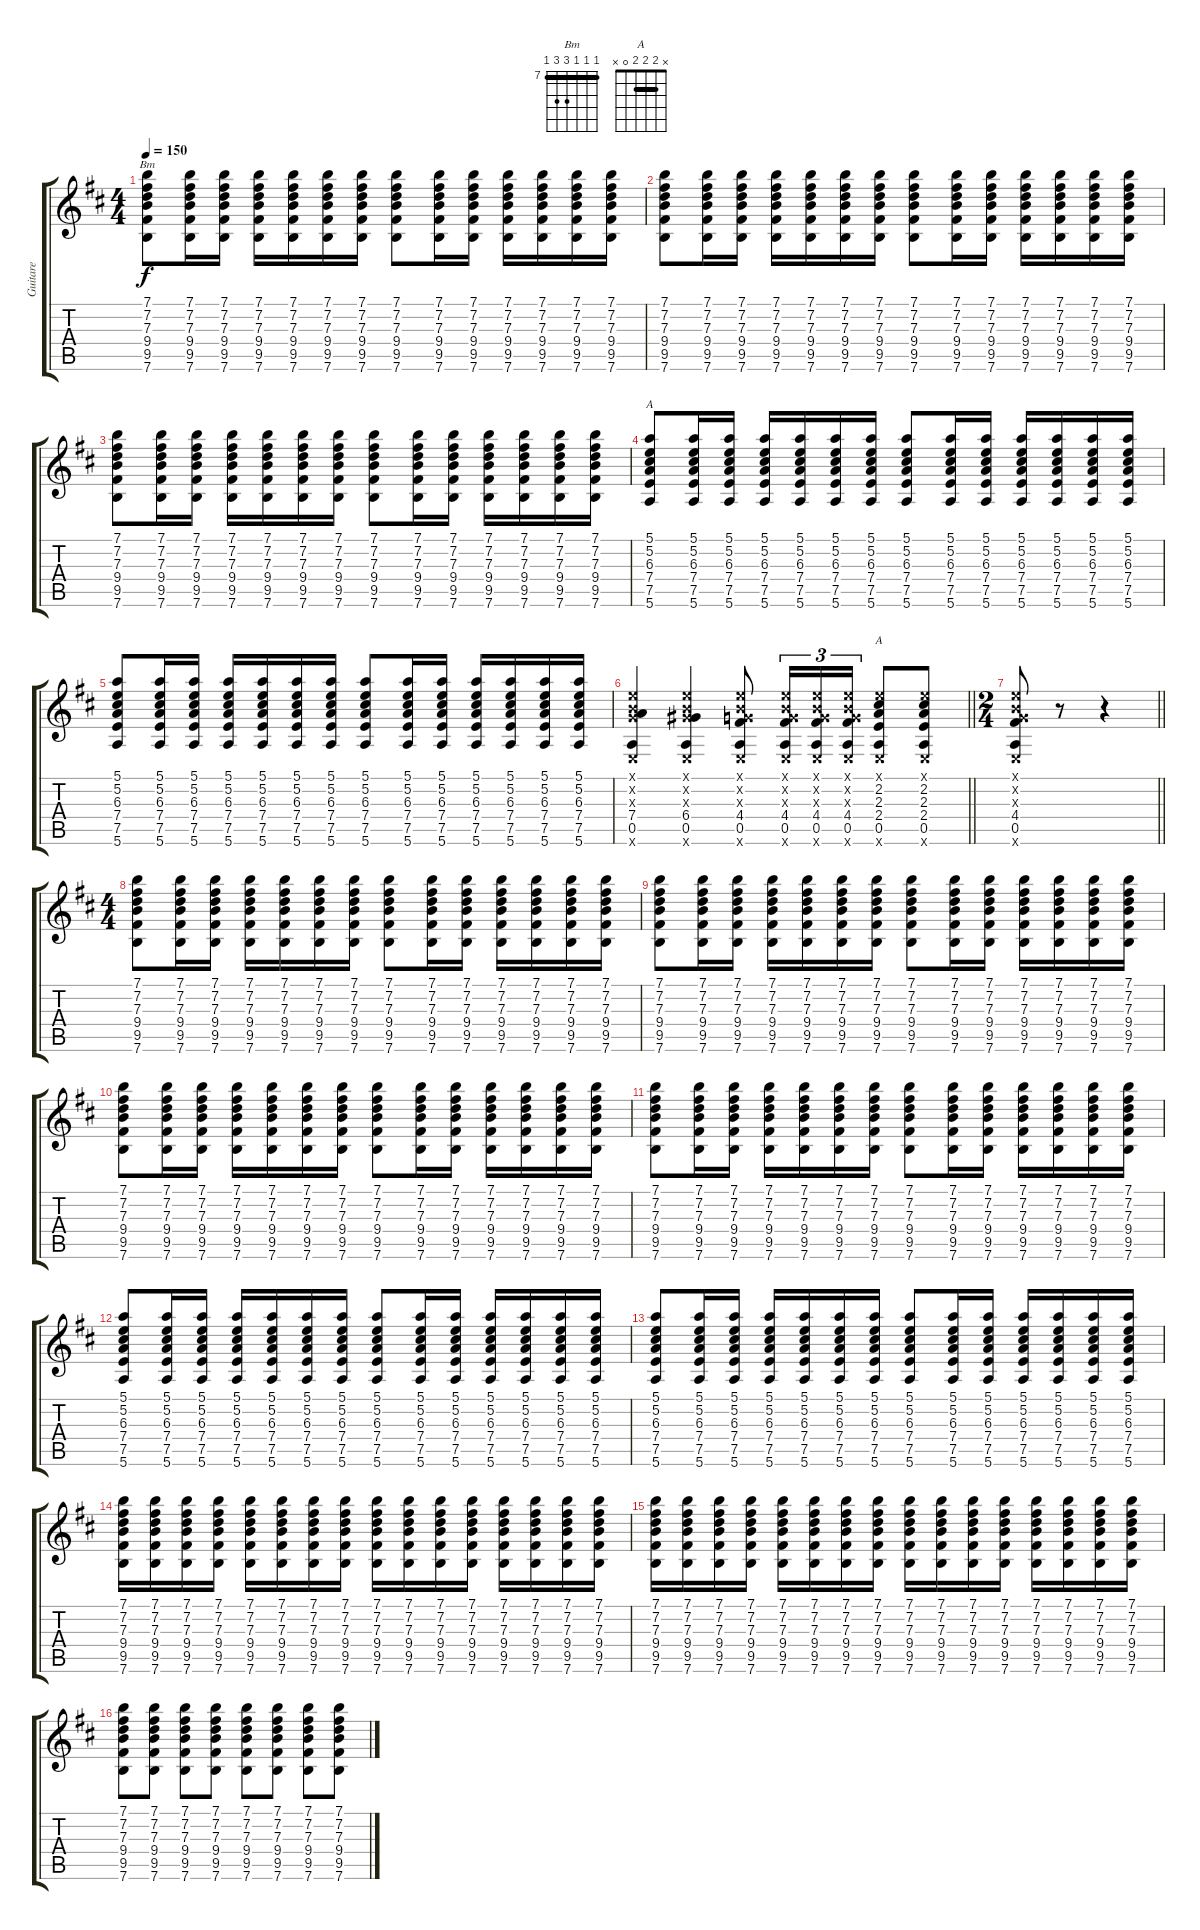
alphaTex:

\track ("Guitare" "Guitare") {instrument acousticguitarsteel}
\staff {score tabs}
\tuning (E4 B3 G3 D3 A2 E2) {hide}
\chord ("Bm" 7 7 7 9 9 7) {firstfret 7 barre 7}
\chord ("A" 5 5 6 7 7 5) {firstfret 5 barre 5}
\chord ("A" x 2 2 2 0 x) {barre 2}
\ts (4 4)
\tempo 150
\clef g2
\ks d
(7.1 7.2 7.3 9.4 9.5 7.6).8{ch "Bm" dy f} (7.1 7.2 7.3 9.4 9.5 7.6).16 (7.1 7.2 7.3 9.4 9.5 7.6).16 (7.1 7.2 7.3 9.4 9.5 7.6).16 (7.1 7.2 7.3 9.4 9.5 7.6).16 (7.1 7.2 7.3 9.4 9.5 7.6).16 (7.1 7.2 7.3 9.4 9.5 7.6).16 (7.1 7.2 7.3 9.4 9.5 7.6).8 (7.1 7.2 7.3 9.4 9.5 7.6).16 (7.1 7.2 7.3 9.4 9.5 7.6).16 (7.1 7.2 7.3 9.4 9.5 7.6).16 (7.1 7.2 7.3 9.4 9.5 7.6).16 (7.1 7.2 7.3 9.4 9.5 7.6).16 (7.1 7.2 7.3 9.4 9.5 7.6).16 |
(7.1 7.2 7.3 9.4 9.5 7.6).8 (7.1 7.2 7.3 9.4 9.5 7.6).16 (7.1 7.2 7.3 9.4 9.5 7.6).16 (7.1 7.2 7.3 9.4 9.5 7.6).16 (7.1 7.2 7.3 9.4 9.5 7.6).16 (7.1 7.2 7.3 9.4 9.5 7.6).16 (7.1 7.2 7.3 9.4 9.5 7.6).16 (7.1 7.2 7.3 9.4 9.5 7.6).8 (7.1 7.2 7.3 9.4 9.5 7.6).16 (7.1 7.2 7.3 9.4 9.5 7.6).16 (7.1 7.2 7.3 9.4 9.5 7.6).16 (7.1 7.2 7.3 9.4 9.5 7.6).16 (7.1 7.2 7.3 9.4 9.5 7.6).16 (7.1 7.2 7.3 9.4 9.5 7.6).16 |
(7.1 7.2 7.3 9.4 9.5 7.6).8 (7.1 7.2 7.3 9.4 9.5 7.6).16 (7.1 7.2 7.3 9.4 9.5 7.6).16 (7.1 7.2 7.3 9.4 9.5 7.6).16 (7.1 7.2 7.3 9.4 9.5 7.6).16 (7.1 7.2 7.3 9.4 9.5 7.6).16 (7.1 7.2 7.3 9.4 9.5 7.6).16 (7.1 7.2 7.3 9.4 9.5 7.6).8 (7.1 7.2 7.3 9.4 9.5 7.6).16 (7.1 7.2 7.3 9.4 9.5 7.6).16 (7.1 7.2 7.3 9.4 9.5 7.6).16 (7.1 7.2 7.3 9.4 9.5 7.6).16 (7.1 7.2 7.3 9.4 9.5 7.6).16 (7.1 7.2 7.3 9.4 9.5 7.6).16 |
(5.1 5.2 6.3 7.4 7.5 5.6).8{ch "A"} (5.1 5.2 6.3 7.4 7.5 5.6).16 (5.1 5.2 6.3 7.4 7.5 5.6).16 (5.1 5.2 6.3 7.4 7.5 5.6).16 (5.1 5.2 6.3 7.4 7.5 5.6).16 (5.1 5.2 6.3 7.4 7.5 5.6).16 (5.1 5.2 6.3 7.4 7.5 5.6).16 (5.1 5.2 6.3 7.4 7.5 5.6).8 (5.1 5.2 6.3 7.4 7.5 5.6).16 (5.1 5.2 6.3 7.4 7.5 5.6).16 (5.1 5.2 6.3 7.4 7.5 5.6).16 (5.1 5.2 6.3 7.4 7.5 5.6).16 (5.1 5.2 6.3 7.4 7.5 5.6).16 (5.1 5.2 6.3 7.4 7.5 5.6).16 |
(5.1 5.2 6.3 7.4 7.5 5.6).8 (5.1 5.2 6.3 7.4 7.5 5.6).16 (5.1 5.2 6.3 7.4 7.5 5.6).16 (5.1 5.2 6.3 7.4 7.5 5.6).16 (5.1 5.2 6.3 7.4 7.5 5.6).16 (5.1 5.2 6.3 7.4 7.5 5.6).16 (5.1 5.2 6.3 7.4 7.5 5.6).16 (5.1 5.2 6.3 7.4 7.5 5.6).8 (5.1 5.2 6.3 7.4 7.5 5.6).16 (5.1 5.2 6.3 7.4 7.5 5.6).16 (5.1 5.2 6.3 7.4 7.5 5.6).16 (5.1 5.2 6.3 7.4 7.5 5.6).16 (5.1 5.2 6.3 7.4 7.5 5.6).16 (5.1 5.2 6.3 7.4 7.5 5.6).16 |
\barLineRight lightlight
(0.1{x} 0.2{x} 0.3{x} 7.4 0.5 0.6{x}).4 (0.1{x} 0.2{x} 0.3{x} 6.4 0.5 0.6{x}).4 (0.1{x} 0.2{x} 0.3{x} 4.4 0.5 0.6{x}).8 (0.1{x} 0.2{x} 0.3{x} 4.4 0.5 0.6{x}).16{tu (3 2)} (0.1{x} 0.2{x} 0.3{x} 4.4 0.5 0.6{x}).16{tu (3 2)} (0.1{x} 0.2{x} 0.3{x} 4.4 0.5 0.6{x}).16{tu (3 2)} (0.1{x} 2.2 2.3 2.4 0.5 0.6{x}).8{ch "A"} (0.1{x} 2.2 2.3 2.4 0.5 0.6{x}).8 |
\ts (2 4)
\barLineRight lightlight
(0.1{x} 0.2{x} 0.3{x} 4.4 0.5 0.6{x}).8 r.8 r.4 |
\ts (4 4)
(7.1 7.2 7.3 9.4 9.5 7.6).8 (7.1 7.2 7.3 9.4 9.5 7.6).16 (7.1 7.2 7.3 9.4 9.5 7.6).16 (7.1 7.2 7.3 9.4 9.5 7.6).16 (7.1 7.2 7.3 9.4 9.5 7.6).16 (7.1 7.2 7.3 9.4 9.5 7.6).16 (7.1 7.2 7.3 9.4 9.5 7.6).16 (7.1 7.2 7.3 9.4 9.5 7.6).8 (7.1 7.2 7.3 9.4 9.5 7.6).16 (7.1 7.2 7.3 9.4 9.5 7.6).16 (7.1 7.2 7.3 9.4 9.5 7.6).16 (7.1 7.2 7.3 9.4 9.5 7.6).16 (7.1 7.2 7.3 9.4 9.5 7.6).16 (7.1 7.2 7.3 9.4 9.5 7.6).16 |
(7.1 7.2 7.3 9.4 9.5 7.6).8 (7.1 7.2 7.3 9.4 9.5 7.6).16 (7.1 7.2 7.3 9.4 9.5 7.6).16 (7.1 7.2 7.3 9.4 9.5 7.6).16 (7.1 7.2 7.3 9.4 9.5 7.6).16 (7.1 7.2 7.3 9.4 9.5 7.6).16 (7.1 7.2 7.3 9.4 9.5 7.6).16 (7.1 7.2 7.3 9.4 9.5 7.6).8 (7.1 7.2 7.3 9.4 9.5 7.6).16 (7.1 7.2 7.3 9.4 9.5 7.6).16 (7.1 7.2 7.3 9.4 9.5 7.6).16 (7.1 7.2 7.3 9.4 9.5 7.6).16 (7.1 7.2 7.3 9.4 9.5 7.6).16 (7.1 7.2 7.3 9.4 9.5 7.6).16 |
(7.1 7.2 7.3 9.4 9.5 7.6).8 (7.1 7.2 7.3 9.4 9.5 7.6).16 (7.1 7.2 7.3 9.4 9.5 7.6).16 (7.1 7.2 7.3 9.4 9.5 7.6).16 (7.1 7.2 7.3 9.4 9.5 7.6).16 (7.1 7.2 7.3 9.4 9.5 7.6).16 (7.1 7.2 7.3 9.4 9.5 7.6).16 (7.1 7.2 7.3 9.4 9.5 7.6).8 (7.1 7.2 7.3 9.4 9.5 7.6).16 (7.1 7.2 7.3 9.4 9.5 7.6).16 (7.1 7.2 7.3 9.4 9.5 7.6).16 (7.1 7.2 7.3 9.4 9.5 7.6).16 (7.1 7.2 7.3 9.4 9.5 7.6).16 (7.1 7.2 7.3 9.4 9.5 7.6).16 |
(7.1 7.2 7.3 9.4 9.5 7.6).8 (7.1 7.2 7.3 9.4 9.5 7.6).16 (7.1 7.2 7.3 9.4 9.5 7.6).16 (7.1 7.2 7.3 9.4 9.5 7.6).16 (7.1 7.2 7.3 9.4 9.5 7.6).16 (7.1 7.2 7.3 9.4 9.5 7.6).16 (7.1 7.2 7.3 9.4 9.5 7.6).16 (7.1 7.2 7.3 9.4 9.5 7.6).8 (7.1 7.2 7.3 9.4 9.5 7.6).16 (7.1 7.2 7.3 9.4 9.5 7.6).16 (7.1 7.2 7.3 9.4 9.5 7.6).16 (7.1 7.2 7.3 9.4 9.5 7.6).16 (7.1 7.2 7.3 9.4 9.5 7.6).16 (7.1 7.2 7.3 9.4 9.5 7.6).16 |
(5.1 5.2 6.3 7.4 7.5 5.6).8 (5.1 5.2 6.3 7.4 7.5 5.6).16 (5.1 5.2 6.3 7.4 7.5 5.6).16 (5.1 5.2 6.3 7.4 7.5 5.6).16 (5.1 5.2 6.3 7.4 7.5 5.6).16 (5.1 5.2 6.3 7.4 7.5 5.6).16 (5.1 5.2 6.3 7.4 7.5 5.6).16 (5.1 5.2 6.3 7.4 7.5 5.6).8 (5.1 5.2 6.3 7.4 7.5 5.6).16 (5.1 5.2 6.3 7.4 7.5 5.6).16 (5.1 5.2 6.3 7.4 7.5 5.6).16 (5.1 5.2 6.3 7.4 7.5 5.6).16 (5.1 5.2 6.3 7.4 7.5 5.6).16 (5.1 5.2 6.3 7.4 7.5 5.6).16 |
(5.1 5.2 6.3 7.4 7.5 5.6).8 (5.1 5.2 6.3 7.4 7.5 5.6).16 (5.1 5.2 6.3 7.4 7.5 5.6).16 (5.1 5.2 6.3 7.4 7.5 5.6).16 (5.1 5.2 6.3 7.4 7.5 5.6).16 (5.1 5.2 6.3 7.4 7.5 5.6).16 (5.1 5.2 6.3 7.4 7.5 5.6).16 (5.1 5.2 6.3 7.4 7.5 5.6).8 (5.1 5.2 6.3 7.4 7.5 5.6).16 (5.1 5.2 6.3 7.4 7.5 5.6).16 (5.1 5.2 6.3 7.4 7.5 5.6).16 (5.1 5.2 6.3 7.4 7.5 5.6).16 (5.1 5.2 6.3 7.4 7.5 5.6).16 (5.1 5.2 6.3 7.4 7.5 5.6).16 |
(7.1 7.2 7.3 9.4 9.5 7.6).16 (7.1 7.2 7.3 9.4 9.5 7.6).16 (7.1 7.2 7.3 9.4 9.5 7.6).16 (7.1 7.2 7.3 9.4 9.5 7.6).16 (7.1 7.2 7.3 9.4 9.5 7.6).16 (7.1 7.2 7.3 9.4 9.5 7.6).16 (7.1 7.2 7.3 9.4 9.5 7.6).16 (7.1 7.2 7.3 9.4 9.5 7.6).16 (7.1 7.2 7.3 9.4 9.5 7.6).16 (7.1 7.2 7.3 9.4 9.5 7.6).16 (7.1 7.2 7.3 9.4 9.5 7.6).16 (7.1 7.2 7.3 9.4 9.5 7.6).16 (7.1 7.2 7.3 9.4 9.5 7.6).16 (7.1 7.2 7.3 9.4 9.5 7.6).16 (7.1 7.2 7.3 9.4 9.5 7.6).16 (7.1 7.2 7.3 9.4 9.5 7.6).16 |
(7.1 7.2 7.3 9.4 9.5 7.6).16 (7.1 7.2 7.3 9.4 9.5 7.6).16 (7.1 7.2 7.3 9.4 9.5 7.6).16 (7.1 7.2 7.3 9.4 9.5 7.6).16 (7.1 7.2 7.3 9.4 9.5 7.6).16 (7.1 7.2 7.3 9.4 9.5 7.6).16 (7.1 7.2 7.3 9.4 9.5 7.6).16 (7.1 7.2 7.3 9.4 9.5 7.6).16 (7.1 7.2 7.3 9.4 9.5 7.6).16 (7.1 7.2 7.3 9.4 9.5 7.6).16 (7.1 7.2 7.3 9.4 9.5 7.6).16 (7.1 7.2 7.3 9.4 9.5 7.6).16 (7.1 7.2 7.3 9.4 9.5 7.6).16 (7.1 7.2 7.3 9.4 9.5 7.6).16 (7.1 7.2 7.3 9.4 9.5 7.6).16 (7.1 7.2 7.3 9.4 9.5 7.6).16 |
(7.1 7.2 7.3 9.4 9.5 7.6).8 (7.1 7.2 7.3 9.4 9.5 7.6).8 (7.1 7.2 7.3 9.4 9.5 7.6).8 (7.1 7.2 7.3 9.4 9.5 7.6).8 (7.1 7.2 7.3 9.4 9.5 7.6).8 (7.1 7.2 7.3 9.4 9.5 7.6).8 (7.1 7.2 7.3 9.4 9.5 7.6).8 (7.1 7.2 7.3 9.4 9.5 7.6).8
